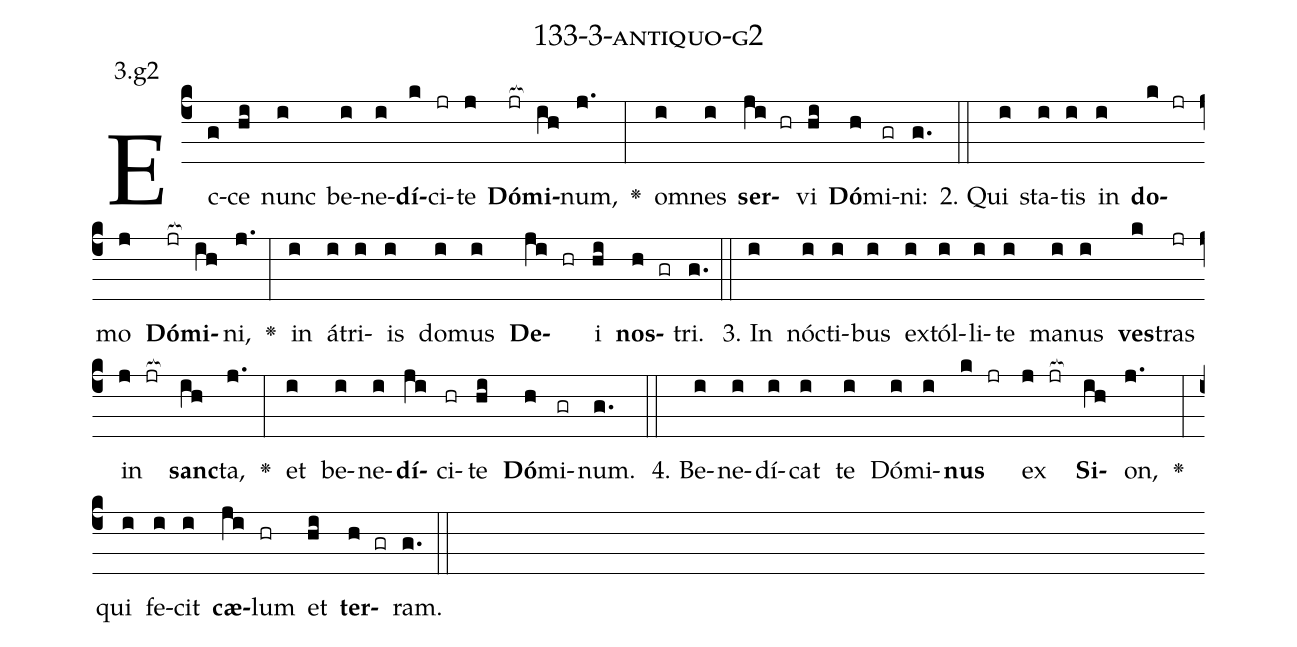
name: 133-3-antiquo-g2;
annotation: 3.g2;
%%
(c4)Ec(g)ce(hi) nunc(i) be(i)ne(i)<b>dí</b>(k)ci(jr)te(j) <b>Dó</b>(jr[ocb:1{])<b>mi</b>(ih[ocb:0}])num,(j.) <v>\greheightstar</v>(:) om(i)nes(i) <b>ser</b>(ji hr)vi(hi) <b>Dó</b>(h)mi(gr)ni:(g.) (::)
2. Qui(i) sta(i)tis(i) in(i) <b>do</b>(k jr)mo(j) <b>Dó</b>(jr[ocb:1{])<b>mi</b>(ih[ocb:0}])ni,(j.) <v>\greheightstar</v>(:) in(i) á(i)tri(i)is(i) do(i)mus(i) <b>De</b>(ji hr)i(hi) <b>nos</b>(h gr)tri.(g.) (::)
3. In(i) nóc(i)ti(i)bus(i) ex(i)tól(i)li(i)te(i) ma(i)nus(i) <b>ves</b>(k)tras(jr) in(j jr[ocb:1{]) <b>sanc</b>(ih[ocb:0}])ta,(j.) <v>\greheightstar</v>(:) et(i) be(i)ne(i)<b>dí</b>(ji)ci(hr)te(hi) <b>Dó</b>(h)mi(gr)num.(g.) (::)
4. Be(i)ne(i)dí(i)cat(i) te(i) Dó(i)mi(i)<b>nus</b>(k jr) ex(j jr[ocb:1{]) <b>Si</b>(ih[ocb:0}])on,(j.) <v>\greheightstar</v>(:) qui(i) fe(i)cit(i) <b>cæ</b>(ji)lum(hr) et(hi) <b>ter</b>(h gr)ram.(g.) (::)
